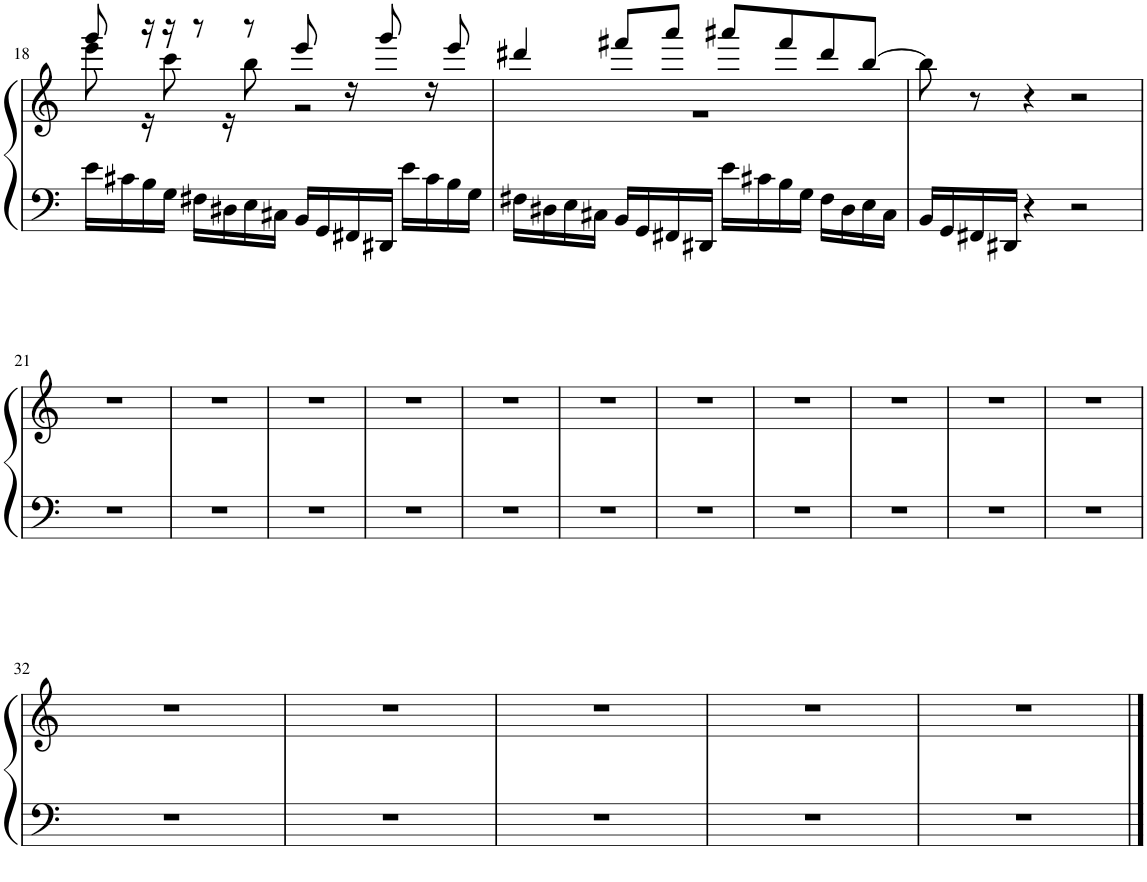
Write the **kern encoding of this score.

**kern	**kern
*part1	*part1
*staff2	*staff1
*I"Piano	*
*I'Pno.	*
!!LO:PB:g=z
*clefF4	*clefG2
*k[]	*k[]
*M4/4	*M4/4
=18	=18
*	*^
16e\LL	8ggg/	8eee\
16c#X\	.	.
16B\	16r	16r
16G\JJ	16r	8ccc\
16F#X\LL	8r	.
16D#X\	.	16r
16E\	8r	8bb\
16C#X\JJ	.	.
16BB/LL	8eee/	2r
16GG/	.	.
16FF#X/	16r	.
16DD#X/JJ	8ggg/	.
16e\LL	.	.
16c#\	16r	.
16B\	8eee/	.
16G\JJ	.	.
=19	=19	=19
16F#X\LL	4ddd#X/	1r
16D#X\	.	.
16E\	.	.
16C#X\JJ	.	.
16BB/LL	8fff#X/L	.
16GG/	.	.
16FF#X/	8aaa/J	.
16DD#X/JJ	.	.
16e\LL	8aaa#X/L	.
16c#X\	.	.
16B\	8fff#/	.
16G\JJ	.	.
16F#\LL	8ddd#/	.
16D#\	.	.
16E\	[8bb/J	.
16C#\JJ	.	.
*	*v	*v
=20	=20
16BB/LL	8bb\]
16GG/	.
16FF#X/	8r
16DD#X/JJ	.
4r	4r
2r	2r
!!LO:LB:g=z
=21	=21
1r	1r
=22	=22
1r	1r
=23	=23
1r	1r
=24	=24
1r	1r
=25	=25
1r	1r
=26	=26
1r	1r
=27	=27
1r	1r
=28	=28
1r	1r
=29	=29
1r	1r
=30	=30
1r	1r
=31	=31
1r	1r
!!LO:LB:g=z
=32	=32
1r	1r
=33	=33
1r	1r
=34	=34
1r	1r
=35	=35
1r	1r
=36	=36
1r	1r
==	==
*-	*-
